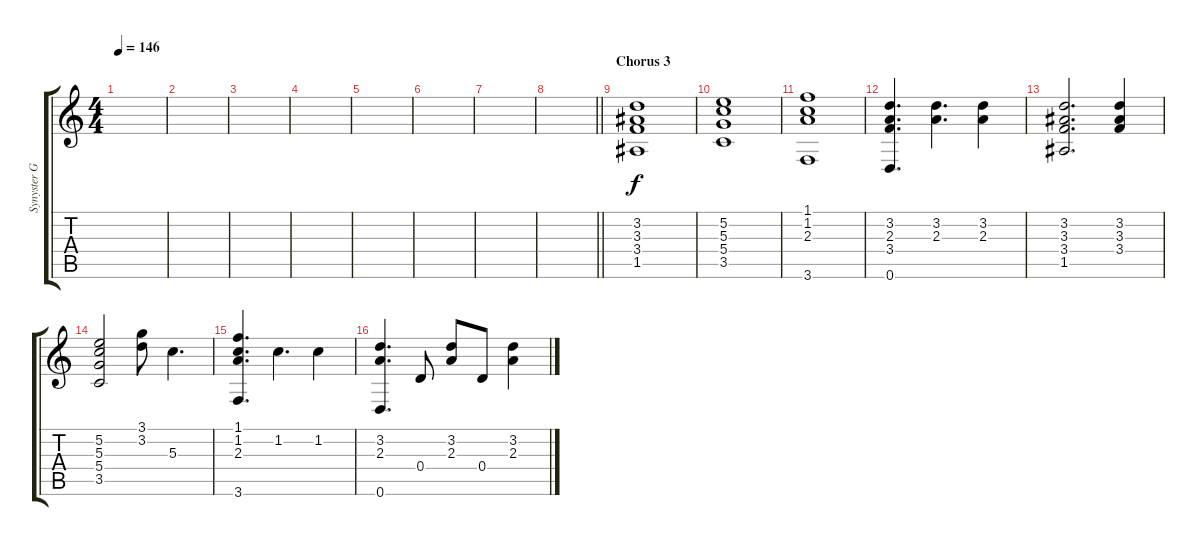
\track ("Synyster Gates | Gtr. 1 - Drop D" "Synyster G") {instrument electricguitarclean}
\staff {score tabs}
\tuning (E4 B3 G3 D3 A2 D2) {hide}
\ts (4 4)
\tempo 146
\clef g2
\ks c
|
|
|
|
|
|
|
\barLineRight lightlight
|
\section ("" "Chorus 3")
(3.2 3.3 3.4 1.5).1 |
(5.2 5.3 5.4 3.5).1 |
(1.1 1.2 2.3 3.6).1 |
(3.2 2.3 3.4 0.6).4{d} (3.2 2.3).4{d} (3.2 2.3).4 |
(3.2 3.3 3.4 1.5).2{d} (3.2 3.3 3.4).4 |
(5.2 5.3 5.4 3.5).2 (3.1 3.2).8 5.3.4{d} |
(1.1 1.2 2.3 3.6).4{d} 1.2.4{d} 1.2.4 |
(3.2 2.3 0.6).4{d} 0.4.8 (3.2 2.3).8 0.4.8 (3.2 2.3).4
